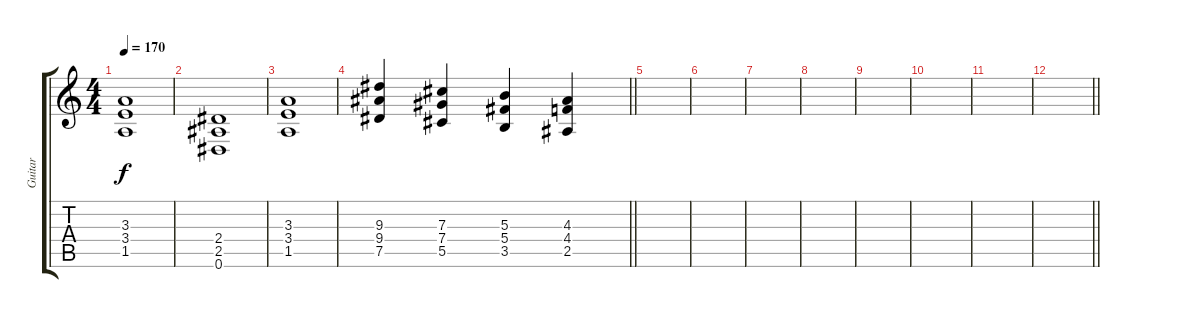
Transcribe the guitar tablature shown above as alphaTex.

\track ("Guitar" "Guitar") {instrument distortionguitar}
\staff {score tabs}
\tuning (Eb4 Bb3 Gb3 Db3 Ab2 Eb2) {hide}
\ts (4 4)
\tempo 170
\clef g2
\ks c
(3.3 3.4 1.5).1{dy f} |
(2.4 2.5 0.6).1 |
(3.3 3.4 1.5).1 |
\barLineRight lightlight
(9.3 9.4 7.5).4 (7.3 7.4 5.5).4 (5.3 5.4 3.5).4 (4.3 4.4 2.5).4 |
|
|
|
|
|
|
|
\barLineRight lightlight
